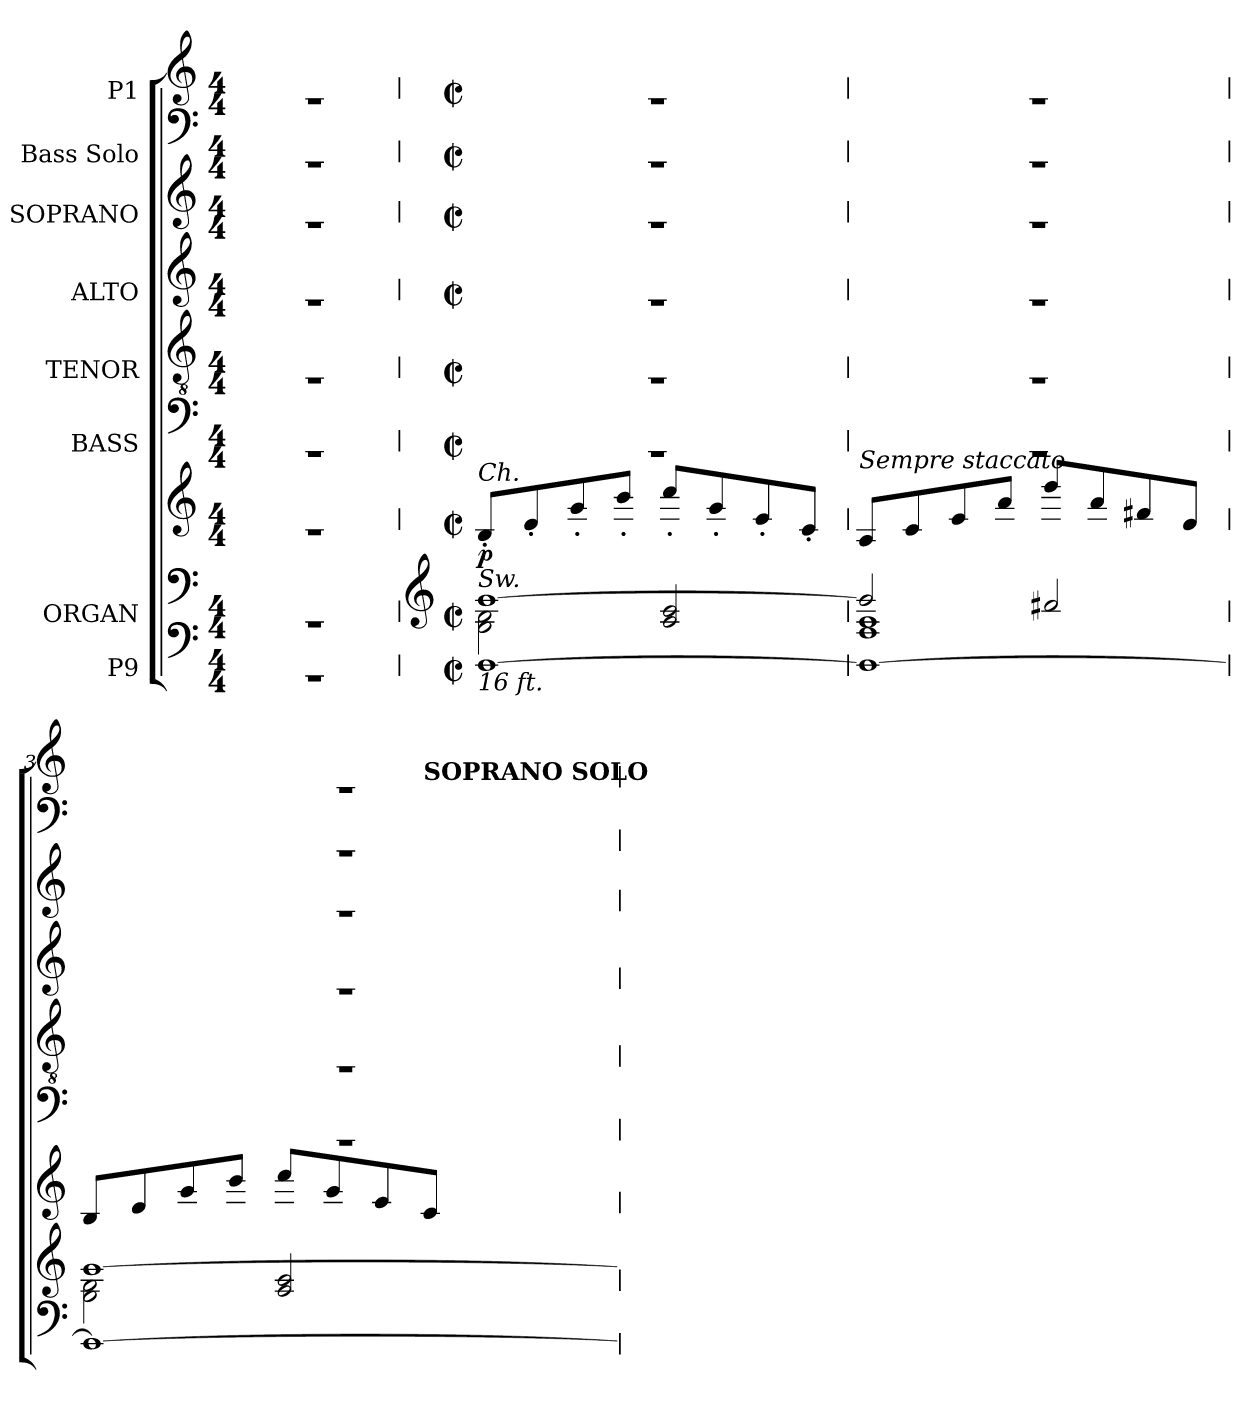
**kern	**kern	**kern	**dynam	**kern	**kern	**kern	**kern	**kern	**kern
*part8	*part7	*part7	*part7	*part6	*part5	*part4	*part3	*part2	*part1
*staff9	*staff8	*staff7	*staff7/8	*staff6	*staff5	*staff4	*staff3	*staff2	*staff1
*I"P9	*I"ORGAN	*	*	*I"BASS	*I"TENOR	*I"ALTO	*I"SOPRANO	*I"Bass Solo	*I"P1
!!LO:PB:g=z
*stria0	*stria0	*stria0	*	*stria0	*stria0	*stria0	*stria0	*stria0	*stria0
*clefF4	*clefF4	*clefG2	*	*clefF4	*clefGv2	*clefG2	*clefG2	*clefF4	*clefG2
*	*	*	*	*	*ITrd7c12	*	*	*	*
*k[]	*k[]	*k[]	*	*k[]	*k[]	*k[]	*k[]	*k[]	*k[]
*C:	*C:	*C:	*	*C:	*C:	*C:	*C:	*C:	*C:
*M4/4	*M4/4	*M4/4	*	*M4/4	*M4/4	*M4/4	*M4/4	*M4/4	*M4/4
=1	=1	=1	=1	=1	=1	=1	=1	=1	=1
1r	1r	1r	.	1r	1r	1r	1r	1r	1r
!!LO:PB:g=z
=1	=1	=1	=1	=1	=1	=1	=1	=1	=1
*	*clefG2	*	*	*	*	*	*	*	*
*M2/2	*M2/2	*M2/2	*	*M2/2	*M2/2	*M2/2	*M2/2	*M2/2	*M2/2
*met(c|)	*met(c|)	*met(c|)	*	*met(c|)	*met(c|)	*met(c|)	*met(c|)	*met(c|)	*met(c|)
*	*	*	*	*	*	*	*	*	*MM120
*	*^	*	*	*	*	*	*	*	*
!	!	!	!LO:TX:a:i:t=Ch.	!	!	!	!	!	!	!
!	!LO:TX:a:i:t=Sw.	!	!	!	!	!	!	!	!	!
!LO:TX:b:i:t=16 ft.	!	!	!	!	!	!	!	!	!	!
[1GGi	[1gi	2Bi\ 2di	8B'i/L	p	1r	1r	1r	1r	1r	1r
.	.	.	8d'i/	.	.	.	.	.	.	.
.	.	.	8g'i/	.	.	.	.	.	.	.
.	.	.	8b'i/J	.	.	.	.	.	.	.
.	.	2ci/ 2ei	8cc'i/L	.	.	.	.	.	.	.
.	.	.	8g'i/	.	.	.	.	.	.	.
.	.	.	8e'i/	.	.	.	.	.	.	.
.	.	.	8c'i/J	.	.	.	.	.	.	.
=2	=2	=2	=2	=2	=2	=2	=2	=2	=2	=2
!	!	!	!LO:TX:a:i:t=Sempre staccato	!	!	!	!	!	!	!
1GGi_	2gi/]	1Ai 1ci	8Ai/L	.	1r	1r	1r	1r	1r	1r
.	.	.	8ci/	.	.	.	.	.	.	.
.	.	.	8ei/	.	.	.	.	.	.	.
.	.	.	8ai/J	.	.	.	.	.	.	.
.	2f#i/	.	8ddi/L	.	.	.	.	.	.	.
.	.	.	8ai/	.	.	.	.	.	.	.
.	.	.	8f#i/	.	.	.	.	.	.	.
.	.	.	8di/J	.	.	.	.	.	.	.
=3	=3	=3	=3	=3	=3	=3	=3	=3	=3	=3
*	*	*	*	*	*	*	*	*	*	*^
1GGi_	[1gi	2Bi\ 2di	8Bi/L	.	1r	1r	1r	1r	1r	1r	2..ryy
.	.	.	8di/	.	.	.	.	.	.	.	.
.	.	.	8gi/	.	.	.	.	.	.	.	.
.	.	.	8bi/J	.	.	.	.	.	.	.	.
.	.	2ci/ 2ei	8cci/L	.	.	.	.	.	.	.	.
.	.	.	8gi/	.	.	.	.	.	.	.	.
.	.	.	8ei/	.	.	.	.	.	.	.	.
!	!	!	!	!	!	!	!	!	!	!	!LO:TX:a:B:t=SOPRANO SOLO
.	.	.	8ci/J	.	.	.	.	.	.	.	8ryy
*	*v	*v	*	*	*	*	*	*	*	*v	*v
=	=	=	=	=	=	=	=	=	=
*-	*-	*-	*-	*-	*-	*-	*-	*-	*-
